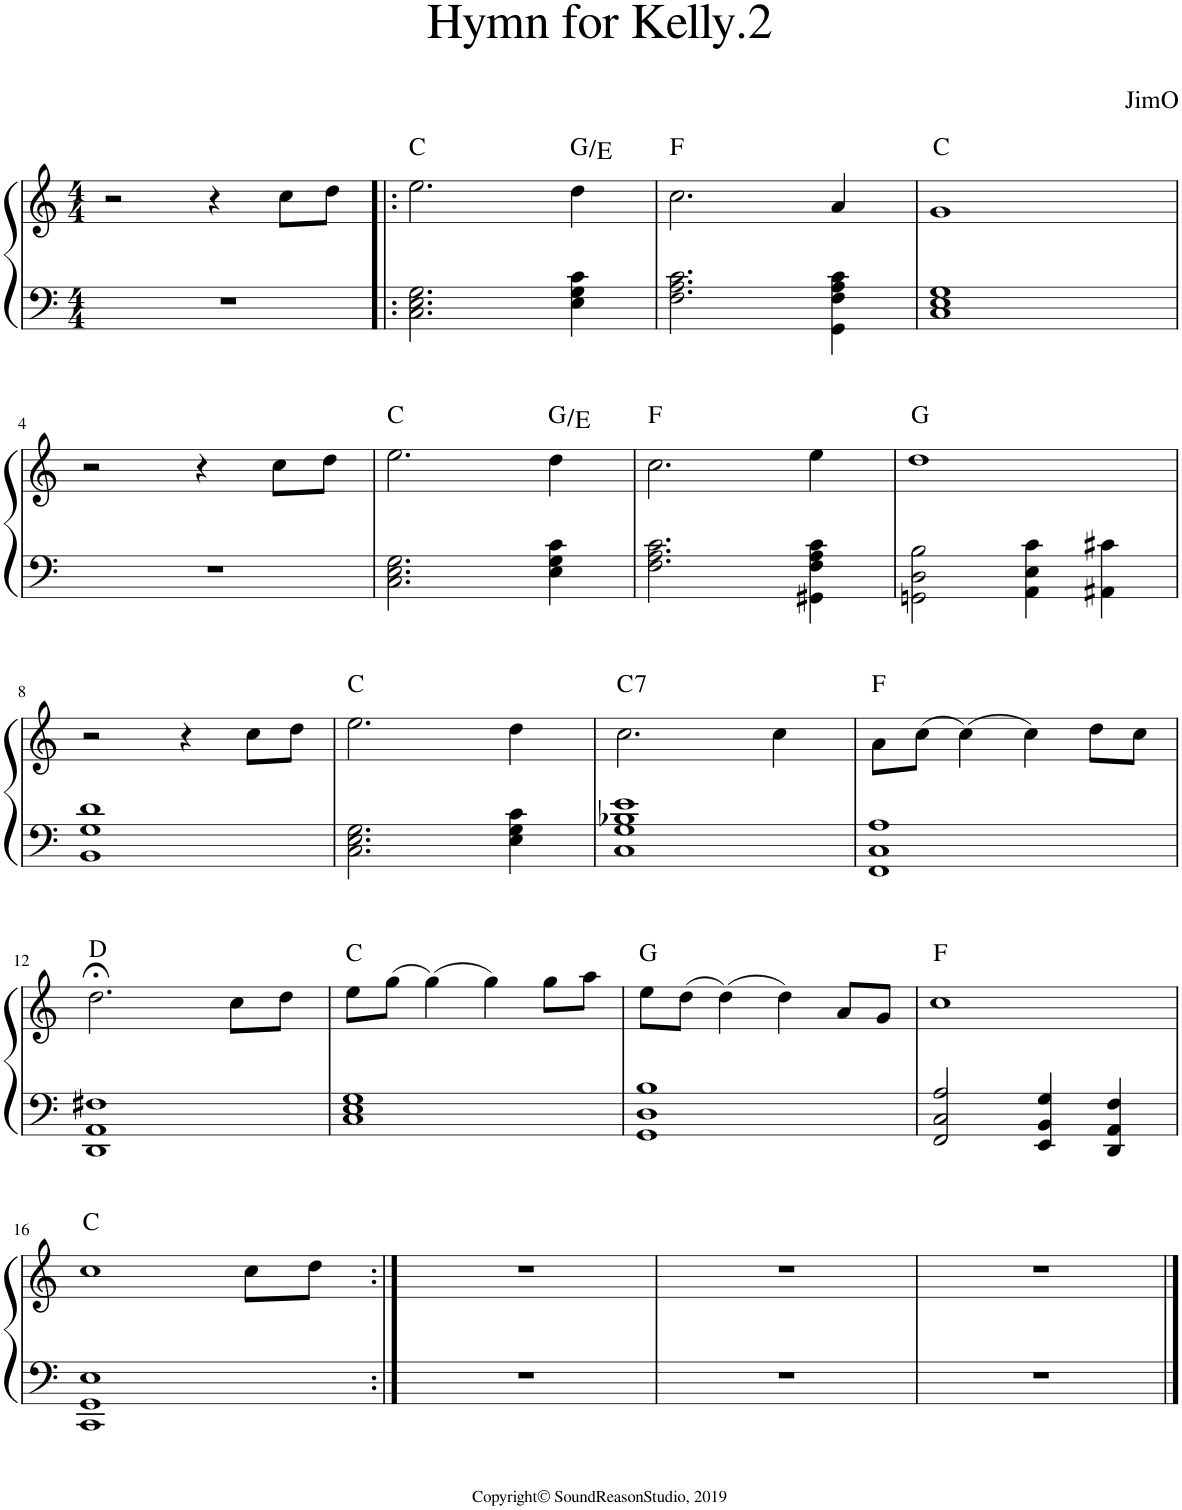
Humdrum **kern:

**kern	**kern	**harte
*part1	*part1	*part1
*staff2	*staff1	*
*I"Piano	*	*
*I'Pno.	*	*
*clefF4	*clefG2	*
*k[]	*k[]	*
*M4/4	*M4/4	*
=	=	=
*	*^	*
1r	2r	2.ryy	.
.	4r	.	.
.	8ryy	8cc\L	.
.	8ryy	8dd\J	.
*	*v	*v	*
=1!|:	=1!|:	=1!|:
2.C\ 2.E\ 2.G\	2.ee\	C:maj
4E\ 4G\ 4c\	4dd\	G:maj/6
=2	=2	=2
2.F\ 2.A\ 2.c\	2.cc\	F:maj
4GG\ 4F\ 4A\ 4c\	4a/	.
=3	=3	=3
1C 1E 1G	1g	C:maj
!!LO:LB:g=z
=4	=4	=4
1r	2r	.
.	4r	.
.	8cc\L	.
.	8dd\J	.
=5	=5	=5
2.C\ 2.E\ 2.G\	2.ee\	C:maj
4E\ 4G\ 4c\	4dd\	G:maj/6
=6	=6	=6
2.F\ 2.A\ 2.c\	2.cc\	F:maj
4GG#X\ 4F\ 4A\ 4c\	4ee\	.
=7	=7	=7
2GGn\ 2D\ 2B\	1dd	G:maj
4AA\ 4E\ 4c\	.	.
4AA#X\ 4c#X\	.	.
!!LO:LB:g=z
=8	=8	=8
1BB 1G 1d	2r	.
.	4r	.
.	8cc\L	.
.	8dd\J	.
=9	=9	=9
2.C\ 2.E\ 2.G\	2.ee\	C:maj
4E\ 4G\ 4c\	4dd\	.
=10	=10	=10
!	!	!LO:H:kt=7
1C 1G 1B-X 1e	2.cc\	C:7
.	4cc\	.
=11	=11	=11
1FF 1C 1A	8a\L	F:maj
.	(8cc\J	.
.	(4cc\)	.
.	4cc\)	.
.	8dd\L	.
.	8cc\J	.
!!LO:LB:g=z
=12	=12	=12
1DD 1AA 1F#X	2.dd;<\	D:maj
.	8cc\L	.
.	8dd\J	.
=13	=13	=13
1C 1E 1G	8ee\L	C:maj
.	(8gg\J	.
.	(4gg\)	.
.	4gg\)	.
.	8gg\L	.
.	8aa\J	.
=14	=14	=14
1GG 1D 1B	8ee\L	G:maj
.	(8dd\J	.
.	(4dd\)	.
.	4dd\)	.
.	8a/L	.
.	8g/J	.
=15	=15	=15
2FF/ 2C/ 2A/	1cc	F:maj
4EE/ 4BB/ 4G/	.	.
4DD/ 4AA/ 4F/	.	.
!!LO:LB:g=z
=16	=16	=16
*	*^	*
1CC 1GG 1E	1cc	2.ryy	C:maj
.	.	8cc\L	.
.	.	8dd\J	.
*	*v	*v	*
=17:|!	=17:|!	=17:|!
1r	1r	.
=18	=18	=18
1r	1r	.
=19	=19	=19
1r	1r	.
==	==	==
*-	*-	*-
